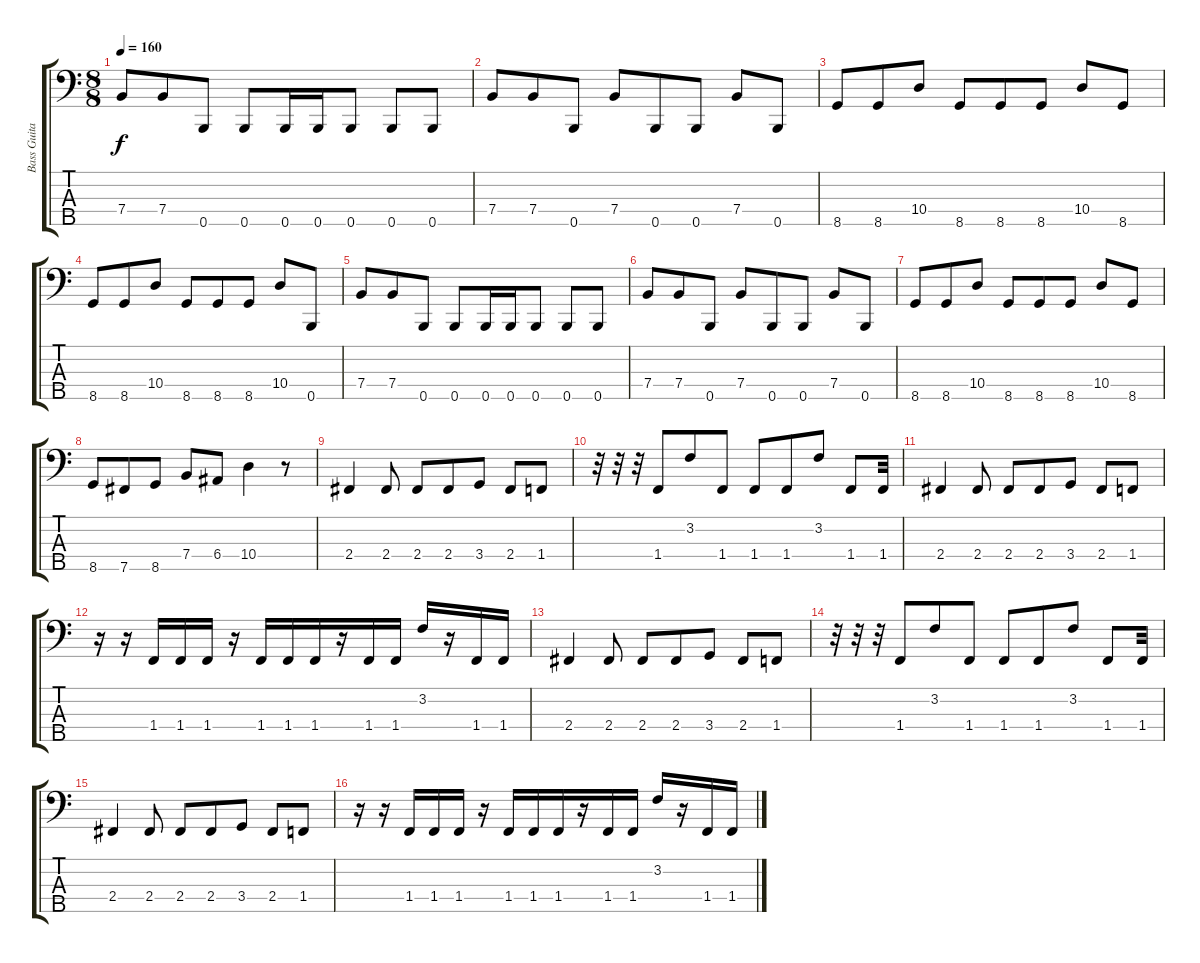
\track ("Bass Guitar" "Bass Guita") {instrument electricbasspick}
\staff {score tabs}
\tuning (G2 D2 A1 E1 B0) {hide}
\ts (8 8)
\tempo 160
\clef f4
\ks c
7.4.8{dy f} 7.4.8 0.5.8 0.5.8 0.5.16 0.5.16 0.5.8 0.5.8 0.5.8 |
7.4.8 7.4.8 0.5.8 7.4.8 0.5.8 0.5.8 7.4.8 0.5.8 |
8.5.8 8.5.8 10.4.8 8.5.8 8.5.8 8.5.8 10.4.8 8.5.8 |
8.5.8 8.5.8 10.4.8 8.5.8 8.5.8 8.5.8 10.4.8 0.5.8 |
7.4.8 7.4.8 0.5.8 0.5.8 0.5.16 0.5.16 0.5.8 0.5.8 0.5.8 |
7.4.8 7.4.8 0.5.8 7.4.8 0.5.8 0.5.8 7.4.8 0.5.8 |
8.5.8 8.5.8 10.4.8 8.5.8 8.5.8 8.5.8 10.4.8 8.5.8 |
8.5.8 7.5.8 8.5.8 7.4.8 6.4.8 10.4.4 r.8 |
2.4.4 2.4.8 2.4.8 2.4.8 3.4.8 2.4.8 1.4.8 |
r.32 r.32 r.32 1.4.8 3.2.8 1.4.8 1.4.8 1.4.8 3.2.8 1.4.8 1.4.32 |
2.4.4 2.4.8 2.4.8 2.4.8 3.4.8 2.4.8 1.4.8 |
r.16 r.16 1.4.16 1.4.16 1.4.16 r.16 1.4.16 1.4.16 1.4.16 r.16 1.4.16 1.4.16 3.2.16 r.16 1.4.16 1.4.16 |
2.4.4 2.4.8 2.4.8 2.4.8 3.4.8 2.4.8 1.4.8 |
r.32 r.32 r.32 1.4.8 3.2.8 1.4.8 1.4.8 1.4.8 3.2.8 1.4.8 1.4.32 |
2.4.4 2.4.8 2.4.8 2.4.8 3.4.8 2.4.8 1.4.8 |
r.16 r.16 1.4.16 1.4.16 1.4.16 r.16 1.4.16 1.4.16 1.4.16 r.16 1.4.16 1.4.16 3.2.16 r.16 1.4.16 1.4.16
